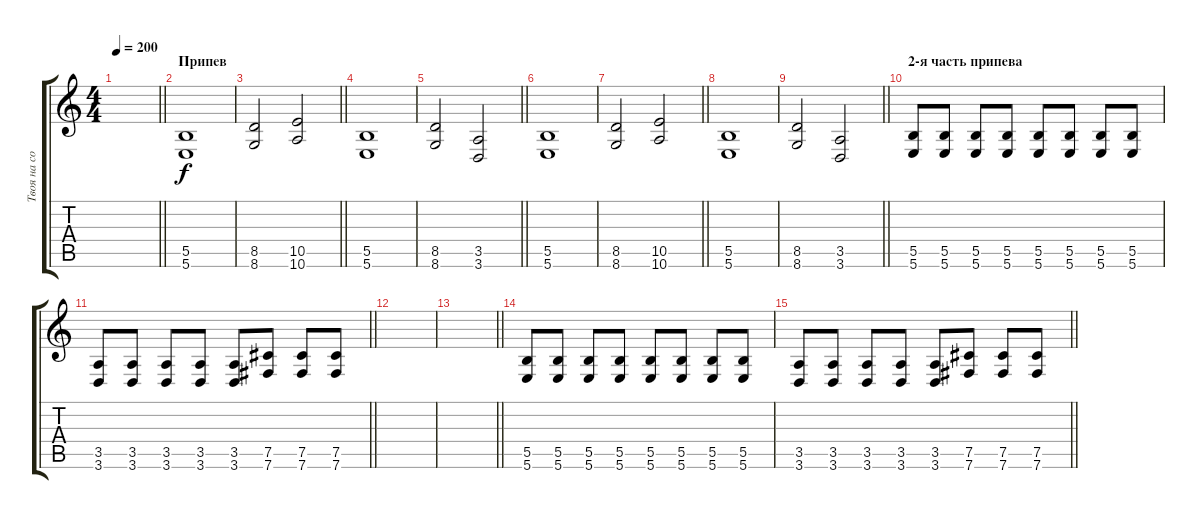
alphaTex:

\track ("Твоя на соло" "Твоя на со") {instrument distortionguitar}
\staff {score tabs}
\tuning (Db4 Ab3 E3 B2 Gb2 B1) {hide}
\ts (4 4)
\tempo 200
\clef g2
\barLineRight lightlight
\ks c
|
\section ("" "Припев")
(5.5 5.6).1 |
\barLineRight lightlight
(8.5 8.6).2 (10.5 10.6).2 |
(5.5 5.6).1 |
\barLineRight lightlight
(8.5 8.6).2 (3.5 3.6).2 |
(5.5 5.6).1 |
\barLineRight lightlight
(8.5 8.6).2 (10.5 10.6).2 |
(5.5 5.6).1 |
\barLineRight lightlight
(8.5 8.6).2 (3.5 3.6).2 |
\section ("" "2-я часть припева")
(5.5 5.6).8 (5.5 5.6).8 (5.5 5.6).8 (5.5 5.6).8 (5.5 5.6).8 (5.5 5.6).8 (5.5 5.6).8 (5.5 5.6).8 |
\barLineRight lightlight
(3.5 3.6).8 (3.5 3.6).8 (3.5 3.6).8 (3.5 3.6).8 (3.5 3.6).8 (7.5 7.6).8 (7.5 7.6).8 (7.5 7.6).8 |
|
\barLineRight lightlight
|
(5.5 5.6).8 (5.5 5.6).8 (5.5 5.6).8 (5.5 5.6).8 (5.5 5.6).8 (5.5 5.6).8 (5.5 5.6).8 (5.5 5.6).8 |
\barLineRight lightlight
(3.5 3.6).8 (3.5 3.6).8 (3.5 3.6).8 (3.5 3.6).8 (3.5 3.6).8 (7.5 7.6).8 (7.5 7.6).8 (7.5 7.6).8
